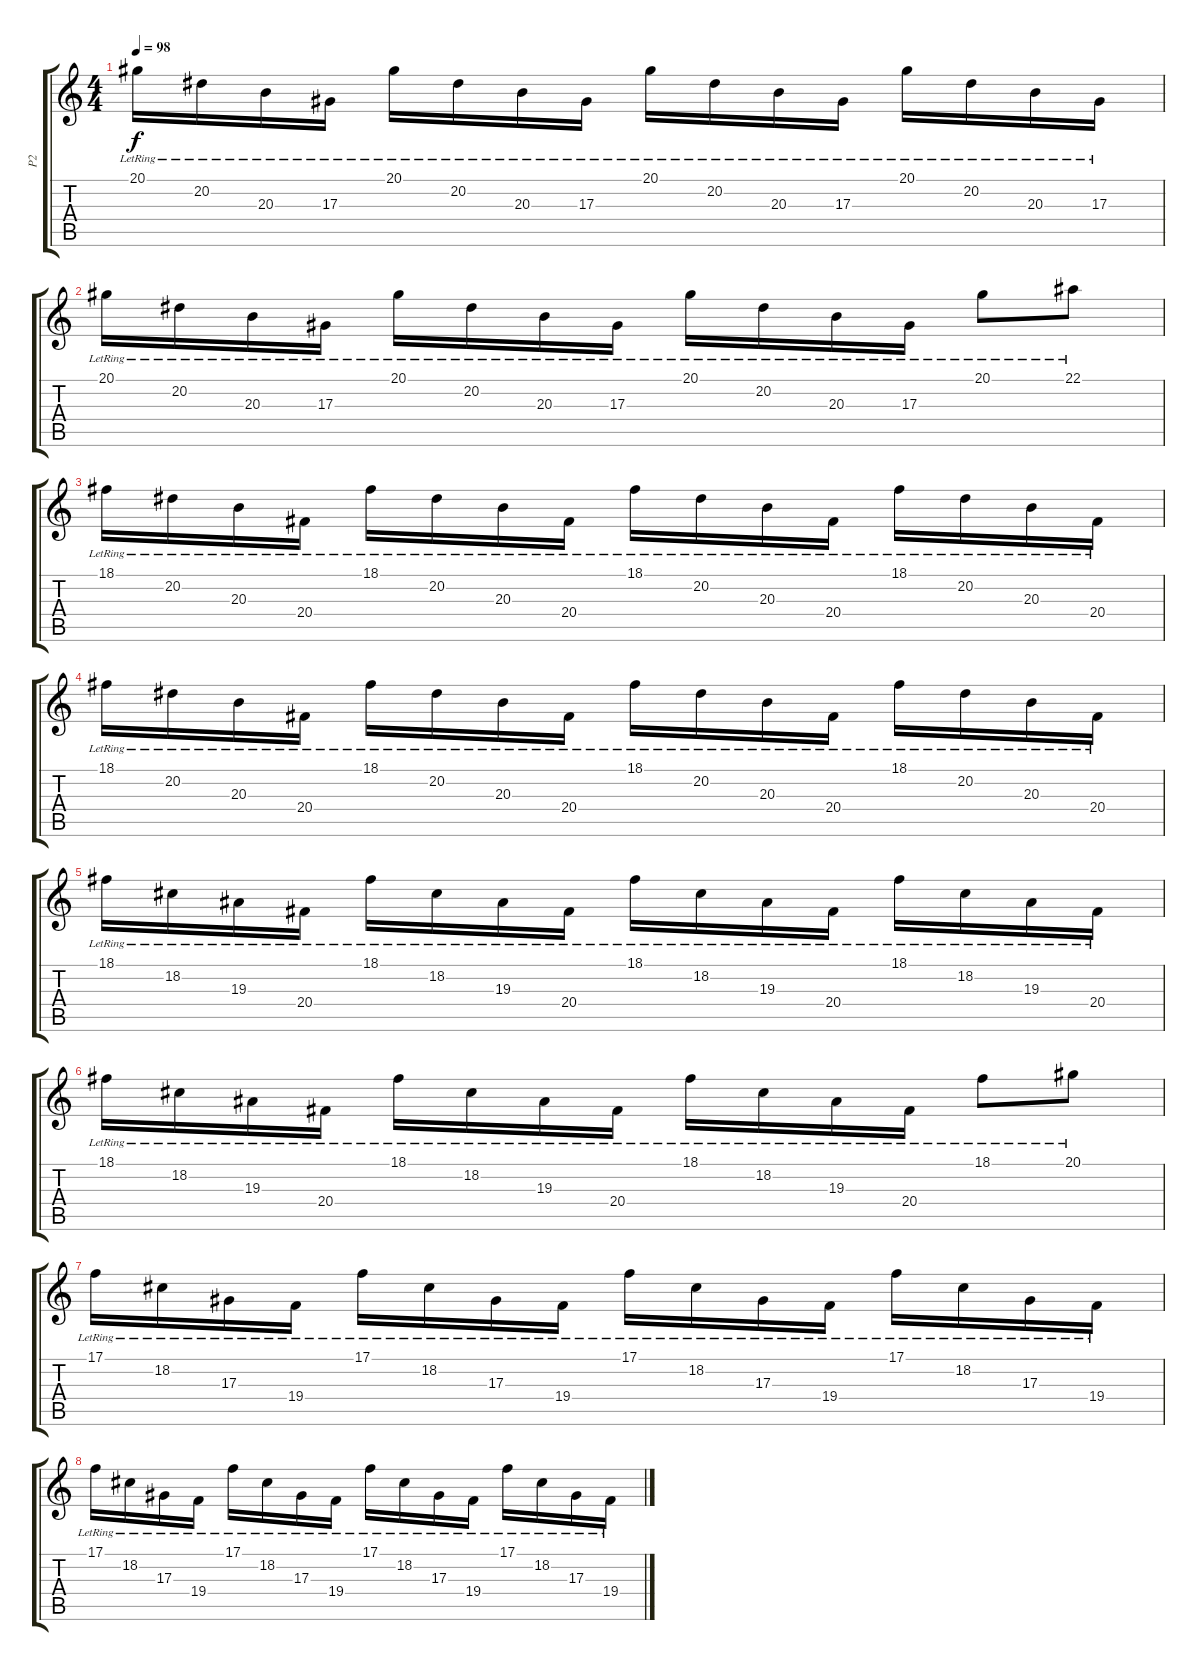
\track ("P2" "P2") {instrument acousticgrandpiano}
\staff {score tabs}
\tuning (C4 G3 Eb3 Bb2 F2 C2) {hide}
\ts (4 4)
\tempo 98
\clef g2
\ks c
20.1{lr}.16{dy f} 20.2{lr}.16 20.3{lr}.16 17.3{lr}.16 20.1{lr}.16 20.2{lr}.16 20.3{lr}.16 17.3{lr}.16 20.1{lr}.16 20.2{lr}.16 20.3{lr}.16 17.3{lr}.16 20.1{lr}.16 20.2{lr}.16 20.3{lr}.16 17.3{lr}.16 |
20.1{lr}.16 20.2{lr}.16 20.3{lr}.16 17.3{lr}.16 20.1{lr}.16 20.2{lr}.16 20.3{lr}.16 17.3{lr}.16 20.1{lr}.16 20.2{lr}.16 20.3{lr}.16 17.3{lr}.16 20.1{lr}.8 22.1{lr}.8 |
18.1{lr}.16 20.2{lr}.16 20.3{lr}.16 20.4{lr}.16 18.1{lr}.16 20.2{lr}.16 20.3{lr}.16 20.4{lr}.16 18.1{lr}.16 20.2{lr}.16 20.3{lr}.16 20.4{lr}.16 18.1{lr}.16 20.2{lr}.16 20.3{lr}.16 20.4{lr}.16 |
18.1{lr}.16 20.2{lr}.16 20.3{lr}.16 20.4{lr}.16 18.1{lr}.16 20.2{lr}.16 20.3{lr}.16 20.4{lr}.16 18.1{lr}.16 20.2{lr}.16 20.3{lr}.16 20.4{lr}.16 18.1{lr}.16 20.2{lr}.16 20.3{lr}.16 20.4{lr}.16 |
18.1{lr}.16 18.2{lr}.16 19.3{lr}.16 20.4{lr}.16 18.1{lr}.16 18.2{lr}.16 19.3{lr}.16 20.4{lr}.16 18.1{lr}.16 18.2{lr}.16 19.3{lr}.16 20.4{lr}.16 18.1{lr}.16 18.2{lr}.16 19.3{lr}.16 20.4{lr}.16 |
18.1{lr}.16 18.2{lr}.16 19.3{lr}.16 20.4{lr}.16 18.1{lr}.16 18.2{lr}.16 19.3{lr}.16 20.4{lr}.16 18.1{lr}.16 18.2{lr}.16 19.3{lr}.16 20.4{lr}.16 18.1{lr}.8 20.1{lr}.8 |
17.1{lr}.16 18.2{lr}.16 17.3{lr}.16 19.4{lr}.16 17.1{lr}.16 18.2{lr}.16 17.3{lr}.16 19.4{lr}.16 17.1{lr}.16 18.2{lr}.16 17.3{lr}.16 19.4{lr}.16 17.1{lr}.16 18.2{lr}.16 17.3{lr}.16 19.4{lr}.16 |
17.1{lr}.16 18.2{lr}.16 17.3{lr}.16 19.4{lr}.16 17.1{lr}.16 18.2{lr}.16 17.3{lr}.16 19.4{lr}.16 17.1{lr}.16 18.2{lr}.16 17.3{lr}.16 19.4{lr}.16 17.1{lr}.16 18.2{lr}.16 17.3{lr}.16 19.4{lr}.16
